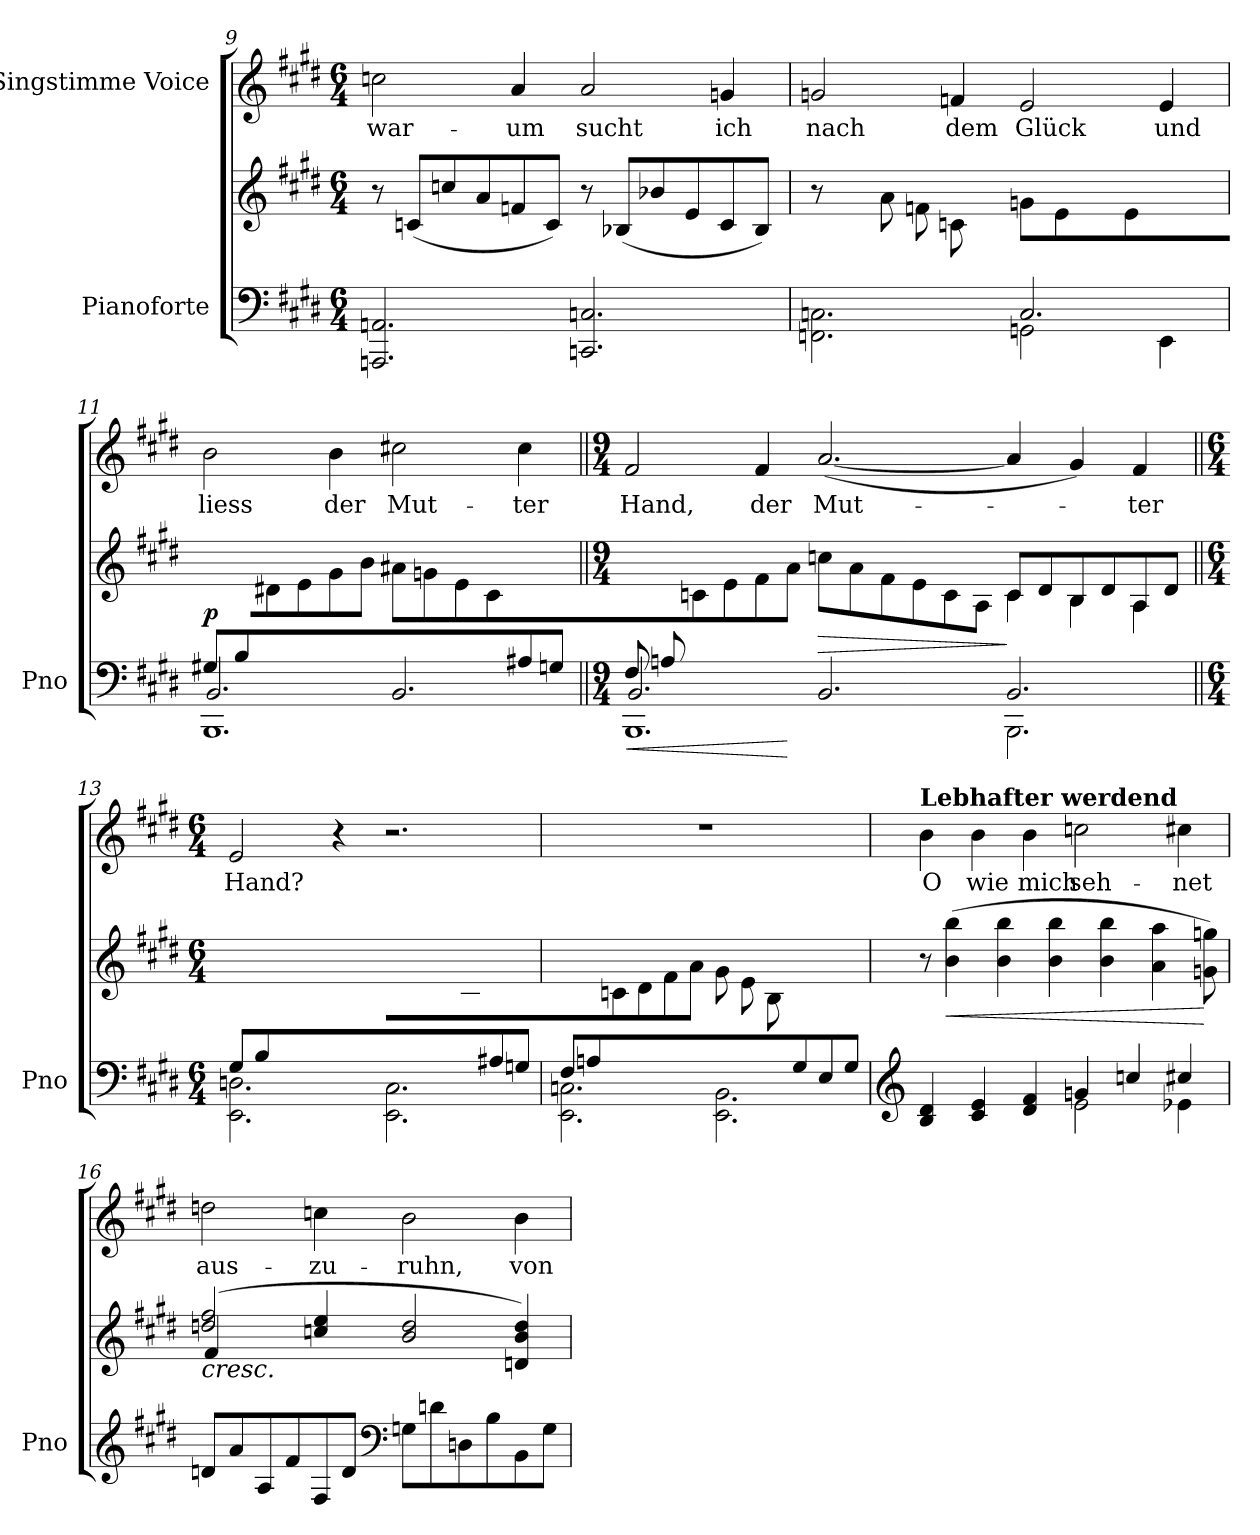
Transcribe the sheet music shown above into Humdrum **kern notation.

**kern	**kern	**dynam	**kern	**text
*part2	*part2	*part2	*part1	*part1
*staff3	*staff2	*staff2/3	*staff1	*staff1
*I"Pianoforte	*	*	*I"Singstimme Voice	*
*I'Pno	*	*	*	*
!!LO:LB:g=z
*clefF4	*clefG2	*	*clefG2	*
*k[f#c#g#d#]	*k[f#c#g#d#]	*	*k[f#c#g#d#]	*
*M6/4	*M6/4	*	*M6/4	*
=9	=9	=9	=9	=9
!	!	!	!	!LO:LY:b
2.AAAn/ 2.AAn/	8r	.	2ccn\	war-
.	(<8cn/L	.	.	.
.	8ccn/	.	.	.
.	8a/	.	.	.
!	!	!	!	!LO:LY:b
.	8fn/	.	4a/	-um
.	8c/J)	.	.	.
!	!	!	!	!LO:LY:b
2.CCn/ 2.Cn/	8r	.	2a/	sucht
.	(<8B-X/L	.	.	.
.	8b-X/	.	.	.
.	8e/	.	.	.
!	!	!	!	!LO:LY:b
.	8c/	.	4gn/	ich
.	8B-/J)	.	.	.
=10	=10	=10	=10	=10
*^	*	*	*	*
*	*^	*	*	*	*
!	!	!	!	!	!	!LO:LY:b
8ryy	2.FFn\ 2.Cn\	2.ryy	8r	.	2gn/	nach
8A/L	.	.	8ryy	.	.	.
4.ryy	.	.	8a\	.	.	.
.	.	.	8fn\	.	.	.
!	!	!	!	!	!	!LO:LY:b
.	.	.	8cn\	.	4fn/	dem
8A/J	.	.	8ryy	.	.	.
!	!	!	!	!	!	!LO:LY:b
4ryy	2.C/	2GGn\	8gn\L	.	2e/	Glück
.	.	.	8e\	.	.	.
8Gn/	.	.	8ryy	.	.	.
8ryy	.	.	8e\	.	.	.
!	!	!	!	!	!	!LO:LY:b
8A#X/	.	4EE\	4ryy	.	4e/	und
8G/J	.	.	.	.	.	.
=11	=11	=11	=11	=11	=11	=11
!	!	!	!	!LO:DY:a=2	!	!LO:LY:b
8G#X/L	2.BB/	1.BBB	4ryy	p	2b\	liess
8B/	.	.	.	.	.	.
1ryy	.	.	8d#X\	.	.	.
.	.	.	8e\	.	.	.
!	!	!	!	!	!	!LO:LY:b
.	.	.	8g#\	.	4b\	der
.	.	.	8b\J	.	.	.
!	!	!	!	!	!	!LO:LY:b
.	2.BB/	.	8a#X\L	.	2cc#X\	Mut-
.	.	.	8gn\	.	.	.
.	.	.	8e\	.	.	.
.	.	.	8c#\	.	.	.
!	!	!	!	!	!	!LO:LY:b
8A#X/	.	.	4ryy	.	4cc#\	-ter
8Gn/J	.	.	.	.	.	.
!!LO:PB:g=z
=12||	=12||	=12||	=12||	=12||	=12||	=12||
*M9/4	*	*	*M9/4	*	*M9/4	*
!	!	!	!	!LO:HP:b=2	!	!LO:LY:b
*	*	*	*^	*	*	*
(8F#/L	2.BB/	1.BBB	4ryy	2.ryy	<	2f#/	Hand,
8An/	.	.	.	.	.	.	.
0ryy	.	.	8cn\	.	.	.	.
.	.	.	8e\	.	.	.	.
!	!	!	!	!	!	!	!LO:LY:b
.	.	.	8f#\	.	.	4f#/	der
.	.	.	8a\J	.	[	.	.
!	!	!	!	!	!LO:HP:b	!	!LO:LY:b
.	2.BB/	.	8ccn\L	2.ryy	>	(<[2.a/	Mut-
.	.	.	8a\	.	.	.	.
.	.	.	8f#\	.	.	.	.
.	.	.	8e\	.	.	.	.
.	.	.	8c\	.	.	.	.
.	.	.	8A\J	.	.	.	.
.	2.BB/	2.BBB\	8c/L	4c\	]	4a/]	.
.	.	.	8d#/	.	.	.	.
.	.	.	8B/	4B\	.	4g#/)	.
.	.	.	8d#/	.	.	.	.
!	!	!	!	!	!	!	!LO:LY:b
.	.	.	8A/	4A\	.	4f#/	-ter
.	.	.	8d#/J)	.	.	.	.
*v	*v	*v	*	*	*	*	*
*	*v	*v	*	*	*
=13||	=13||	=13||	=13||	=13||
*M6/4	*M6/4	*	*M6/4	*
*^	*	*	*	*
!	!	!	!	!	!LO:LY:b
8G#/L	2.EE\ 2.Dn\	4ryy	.	2e/	Hand?
8B/	.	.	.	.	.
1ryy	.	8d#X\	.	.	.
.	.	8e\	.	.	.
.	.	8g#\	.	4r	.
.	.	8b\J	.	.	.
.	2.EE\ 2.C#\	8a#X\L	.	2.r	.
.	.	8gn\	.	.	.
.	.	8e\	.	.	.
.	.	8c#\	.	.	.
8A#X/	.	4ryy	.	.	.
8Gn/J	.	.	.	.	.
!!LO:LB:g=z
=14	=14	=14	=14	=14	=14
8F#/L	2.EE\ 2.Cn\	4ryy	.	1.r	.
8An/	.	.	.	.	.
2..ryy	.	8cn\	.	.	.
.	.	8d#\	.	.	.
.	.	8f#\	.	.	.
.	.	8a\J	.	.	.
.	2.EE\ 2.BB\	8g#\L	.	.	.
.	.	8e\	.	.	.
.	.	8B\	.	.	.
8G#/	.	4.ryy	.	.	.
8E/	.	.	.	.	.
8G#/J	.	.	.	.	.
!!LO:LB:g=z
=15	=15	=15	=15	=15	=15
*clefG2	*	*	*	*	*
!	!	!	!	!LO:TX:a:B:t=Lebhafter werdend	!
!	!	!	!	!	!LO:LY:b
4B/ 4d#/	2.ryy	8r	.	4b\	O
!	!	!	!LO:HP:b	!	!
.	.	(>4b\ 4bb\	<	.	.
!	!	!	!	!	!LO:LY:b
4c#/ 4e/	.	.	.	4b\	wie
.	.	4b\ 4bb\	.	.	.
!	!	!	!	!	!LO:LY:b
4d#/ 4f#/	.	.	.	4b\	mich
.	.	4b\ 4bb\	.	.	.
!	!	!	!	!	!LO:LY:b
4gn/	2e\	.	.	2ccn\	seh-
.	.	4b\ 4bb\	.	.	.
4ccn/	.	.	.	.	.
.	.	4a\ 4aa\	.	.	.
!	!	!	!	!	!LO:LY:b
4cc#X/	4e-X\	.	.	4cc#X\	-net
.	.	8gn\ 8ggn\)	[	.	.
*v	*v	*	*	*	*
=16	=16	=16	=16	=16
*	*^	*	*	*
!	!LO:TX:b:i:t=cresc.	!	!	!	!
!	!	!	!	!	!LO:LY:b
8dn/L	(>2ddn/ 2ff#/	4f#/	.	2ddn\	aus-
8a/	.	.	.	.	.
8A/	.	1ryy	.	.	.
8f#/	.	.	.	.	.
!	!	!	!	!	!LO:LY:b
8F#/	4ccn/ 4ee/	.	.	4ccn\	-zu-
8d/J	.	.	.	.	.
*clefF4	*	*	*	*	*
!	!	!	!	!	!LO:LY:b
8Gn\L	2b/ 2dd/	.	.	2b\	-ruhn,
8dn\	.	.	.	.	.
8Dn\	.	.	.	.	.
8B\	.	.	.	.	.
!	!	!	!	!	!LO:LY:b
8BB\	4dn/ 4b/ 4dd/)	4ryy	.	4b\	von
8G\J	.	.	.	.	.
*	*v	*v	*	*	*
=	=	=	=	=
*-	*-	*-	*-	*-
